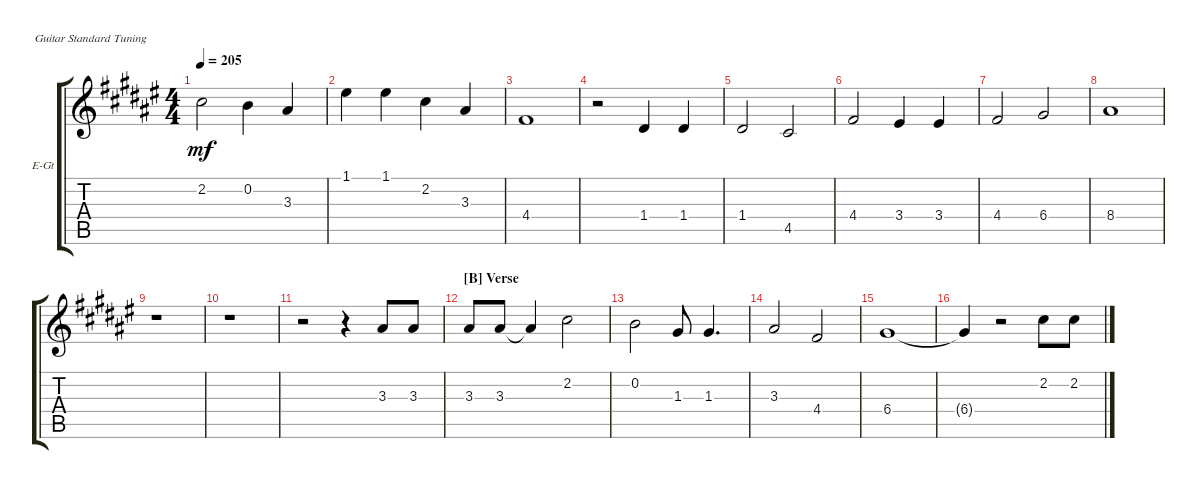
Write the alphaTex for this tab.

\defaultSystemsLayout 4
\bracketExtendMode groupsimilarinstruments
\firstSystemTrackNameOrientation horizontal
\otherSystemsTrackNameOrientation horizontal
\track ("Art's Voice" "E-Gt") {instrument electricguitarclean}
\staff {score tabs}
\tuning (E4 B3 G3 D3 A2 E2)
\ts (4 4)
\tempo 205
\clef g2
\scale
0.333333
\ks f#
2.2.2{dy mf} 0.2.4 3.3.4 |
\scale
0.333333 1.1.4 1.1.4 2.2.4 3.3.4 |
\scale
0.333333 4.4.1 |
\scale
0.333333 r.2 1.4.4 1.4.4 |
\scale
0.333333 1.4.2 4.5.2 |
\scale
0.333333 4.4.2 3.4.4 3.4.4 |
\scale
0.333333 4.4.2 6.4.2 |
\scale
0.333333 8.4.1 |
\scale
0.333333 r.1 |
\scale
0.333333 r.1 |
\scale
0.333333 r.2 r.4 3.3.8 3.3.8 |
\section ("B" "Verse")
\scale
0.333333 3.3.8 3.3.8 3.3{t}.4 2.2.2 |
\scale
0.333333 0.2.2 1.3.8 1.3.4{d} |
\scale
0.333333 3.3.2 4.4.2 |
\scale
0.333333 6.4.1 |
\scale
0.333333 6.4{t}.4 r.2 2.2.8 2.2.8
